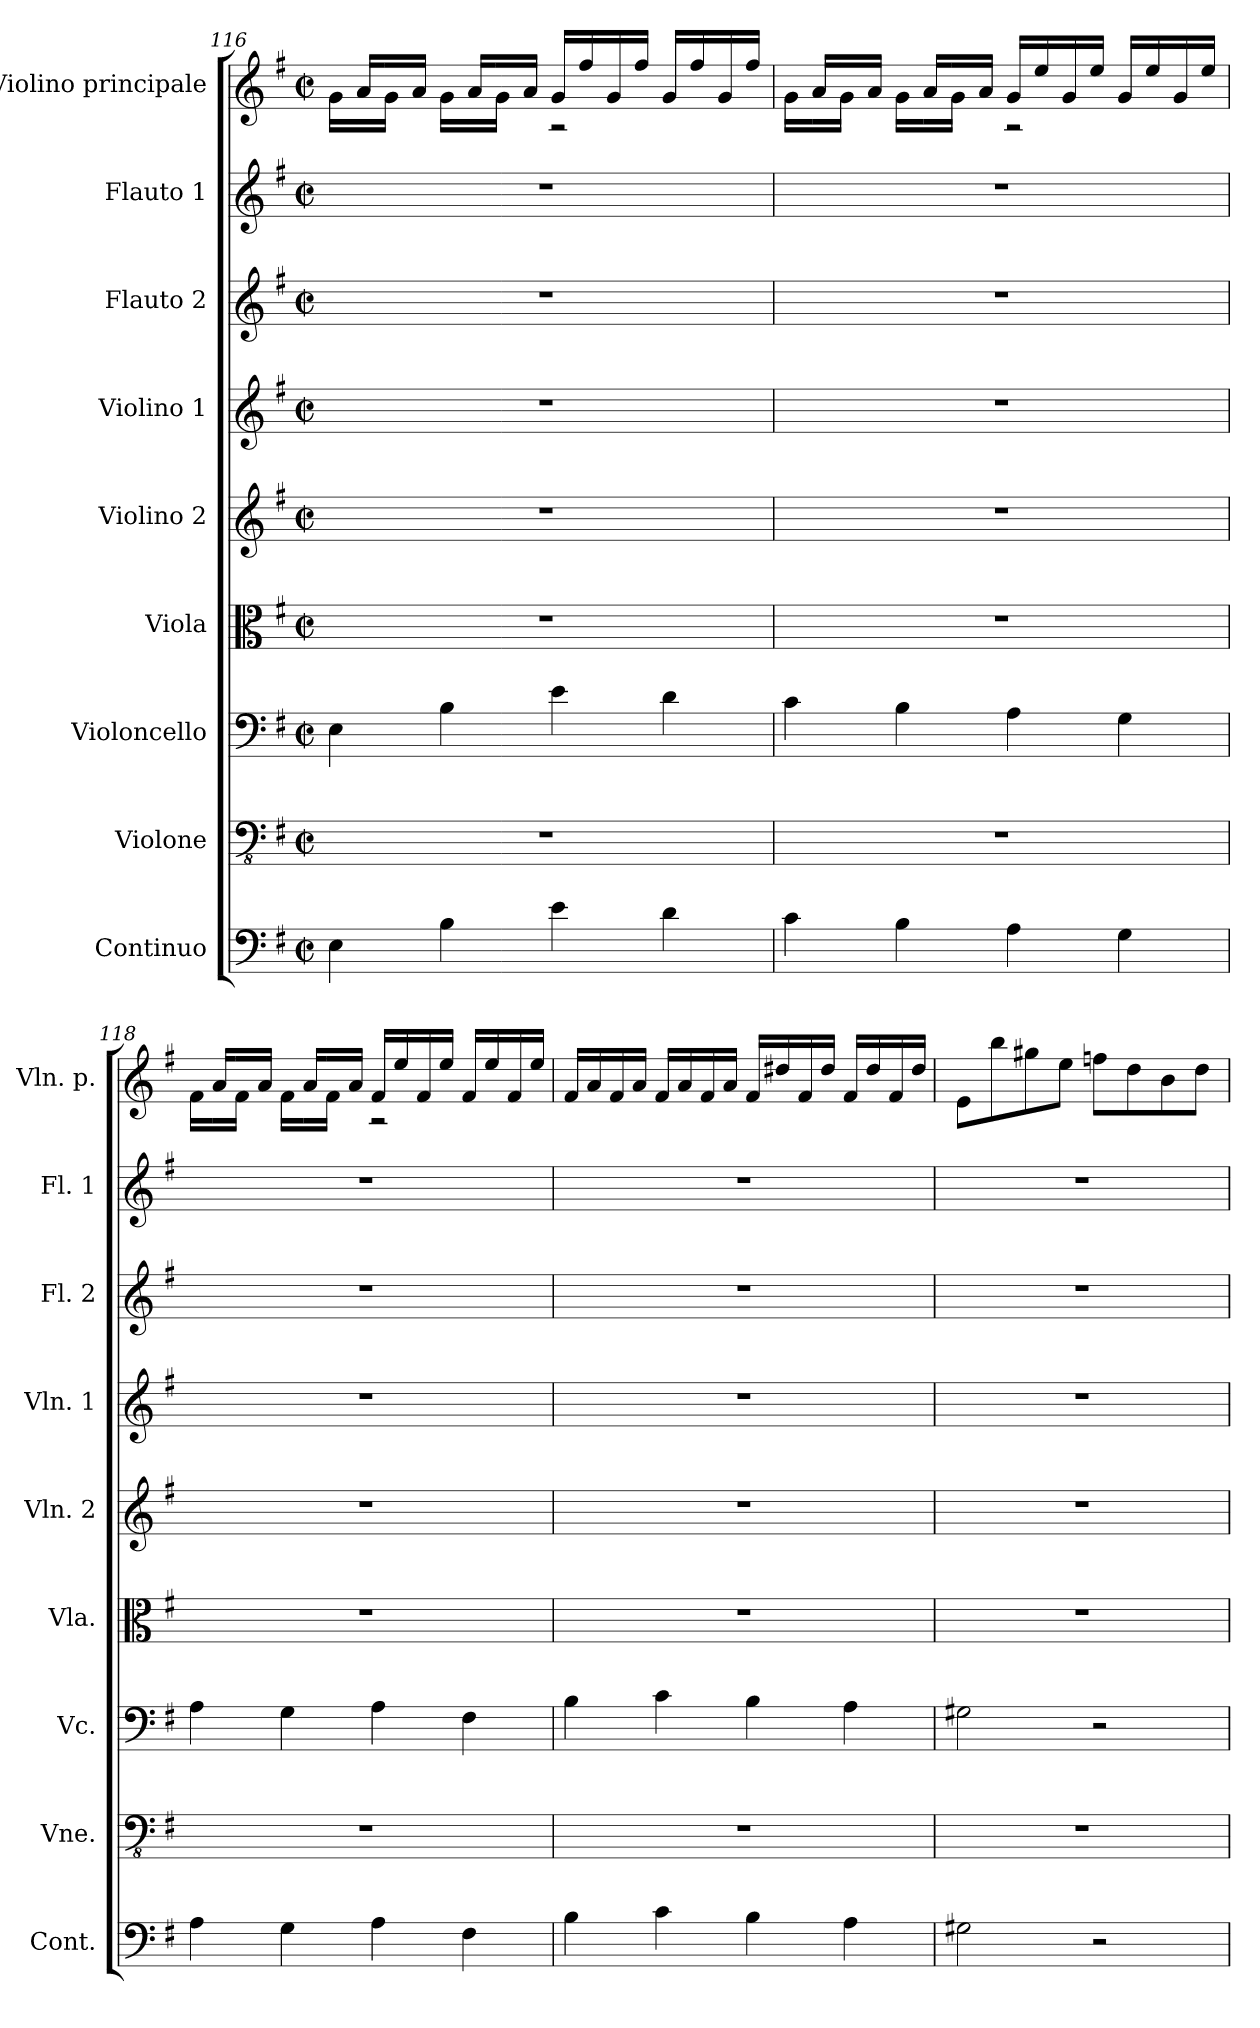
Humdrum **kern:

**kern	**kern	**kern	**kern	**kern	**kern	**kern	**kern	**kern
*part9	*part8	*part7	*part6	*part5	*part4	*part3	*part2	*part1
*staff9	*staff8	*staff7	*staff6	*staff5	*staff4	*staff3	*staff2	*staff1
*I"Continuo	*I"Violone	*I"Violoncello	*I"Viola	*I"Violino 2	*I"Violino 1	*I"Flauto 2	*I"Flauto 1	*I"Violino principale
*I'Cont.	*I'Vne.	*I'Vc.	*I'Vla.	*I'Vln. 2	*I'Vln. 1	*I'Fl. 2	*I'Fl. 1	*I'Vln. p.
*clefF4	*clefFv4	*clefF4	*clefC3	*clefG2	*clefG2	*clefG2	*clefG2	*clefG2
*	*ITrd7c12	*	*	*	*	*	*	*
*k[f#]	*k[f#]	*k[f#]	*k[f#]	*k[f#]	*k[f#]	*k[f#]	*k[f#]	*k[f#]
*M2/2	*M2/2	*M2/2	*M2/2	*M2/2	*M2/2	*M2/2	*M2/2	*M2/2
*met(c|)	*met(c|)	*met(c|)	*met(c|)	*met(c|)	*met(c|)	*met(c|)	*met(c|)	*met(c|)
=116	=116	=116	=116	=116	=116	=116	=116	=116
*	*	*	*	*	*	*	*	*^
4E\	1r	4E\	1r	1r	1r	1r	1r	16ryy	16g\LL
.	.	.	.	.	.	.	.	16a/LL	16rcccyy
.	.	.	.	.	.	.	.	16rcyy	16g\JJ
.	.	.	.	.	.	.	.	16a/JJ	16ryy
4B\	.	4B\	.	.	.	.	.	16ryy	16g\LL
.	.	.	.	.	.	.	.	16a/LL	16rcccyy
.	.	.	.	.	.	.	.	16rcyy	16g\JJ
.	.	.	.	.	.	.	.	16a/JJ	16ryy
4e\	.	4e\	.	.	.	.	.	16g/LL	2r
.	.	.	.	.	.	.	.	16ff#/	.
.	.	.	.	.	.	.	.	16g/	.
.	.	.	.	.	.	.	.	16ff#/JJ	.
4d\	.	4d\	.	.	.	.	.	16g/LL	.
.	.	.	.	.	.	.	.	16ff#/	.
.	.	.	.	.	.	.	.	16g/	.
.	.	.	.	.	.	.	.	16ff#/JJ	.
=117	=117	=117	=117	=117	=117	=117	=117	=117	=117
4c\	1r	4c\	1r	1r	1r	1r	1r	16ryy	16g\LL
.	.	.	.	.	.	.	.	16a/LL	16rcccyy
.	.	.	.	.	.	.	.	16rcyy	16g\JJ
.	.	.	.	.	.	.	.	16a/JJ	16ryy
4B\	.	4B\	.	.	.	.	.	16ryy	16g\LL
.	.	.	.	.	.	.	.	16a/LL	16rcccyy
.	.	.	.	.	.	.	.	16rcyy	16g\JJ
.	.	.	.	.	.	.	.	16a/JJ	16ryy
4A\	.	4A\	.	.	.	.	.	16g/LL	2r
.	.	.	.	.	.	.	.	16ee/	.
.	.	.	.	.	.	.	.	16g/	.
.	.	.	.	.	.	.	.	16ee/JJ	.
4G\	.	4G\	.	.	.	.	.	16g/LL	.
.	.	.	.	.	.	.	.	16ee/	.
.	.	.	.	.	.	.	.	16g/	.
.	.	.	.	.	.	.	.	16ee/JJ	.
!!LO:LB:g=z	!!
=118	=118	=118	=118	=118	=118	=118	=118	=118	=118
4A\	1r	4A\	1r	1r	1r	1r	1r	16ryy	16f#\LL
.	.	.	.	.	.	.	.	16a/LL	16rcccyy
.	.	.	.	.	.	.	.	16rcyy	16f#\JJ
.	.	.	.	.	.	.	.	16a/JJ	16ryy
4G\	.	4G\	.	.	.	.	.	16ryy	16f#\LL
.	.	.	.	.	.	.	.	16a/LL	16rcccyy
.	.	.	.	.	.	.	.	16rcyy	16f#\JJ
.	.	.	.	.	.	.	.	16a/JJ	16ryy
4A\	.	4A\	.	.	.	.	.	16f#/LL	2r
.	.	.	.	.	.	.	.	16ee/	.
.	.	.	.	.	.	.	.	16f#/	.
.	.	.	.	.	.	.	.	16ee/JJ	.
4F#\	.	4F#\	.	.	.	.	.	16f#/LL	.
.	.	.	.	.	.	.	.	16ee/	.
.	.	.	.	.	.	.	.	16f#/	.
.	.	.	.	.	.	.	.	16ee/JJ	.
*	*	*	*	*	*	*	*	*v	*v
=119	=119	=119	=119	=119	=119	=119	=119	=119
4B\	1r	4B\	1r	1r	1r	1r	1r	16f#/LL
.	.	.	.	.	.	.	.	16a/
.	.	.	.	.	.	.	.	16f#/
.	.	.	.	.	.	.	.	16a/JJ
4c\	.	4c\	.	.	.	.	.	16f#/LL
.	.	.	.	.	.	.	.	16a/
.	.	.	.	.	.	.	.	16f#/
.	.	.	.	.	.	.	.	16a/JJ
4B\	.	4B\	.	.	.	.	.	16f#/LL
.	.	.	.	.	.	.	.	16dd#X/
.	.	.	.	.	.	.	.	16f#/
.	.	.	.	.	.	.	.	16dd#/JJ
4A\	.	4A\	.	.	.	.	.	16f#/LL
.	.	.	.	.	.	.	.	16dd#/
.	.	.	.	.	.	.	.	16f#/
.	.	.	.	.	.	.	.	16dd#/JJ
=120	=120	=120	=120	=120	=120	=120	=120	=120
2G#X\	1r	2G#X\	1r	1r	1r	1r	1r	8e\L
.	.	.	.	.	.	.	.	8bb\
.	.	.	.	.	.	.	.	8gg#X\
.	.	.	.	.	.	.	.	8ee\J
2r	.	2r	.	.	.	.	.	8ffn\L
.	.	.	.	.	.	.	.	8dd\
.	.	.	.	.	.	.	.	8b\
.	.	.	.	.	.	.	.	8dd\J
=	=	=	=	=	=	=	=	=
*-	*-	*-	*-	*-	*-	*-	*-	*-
